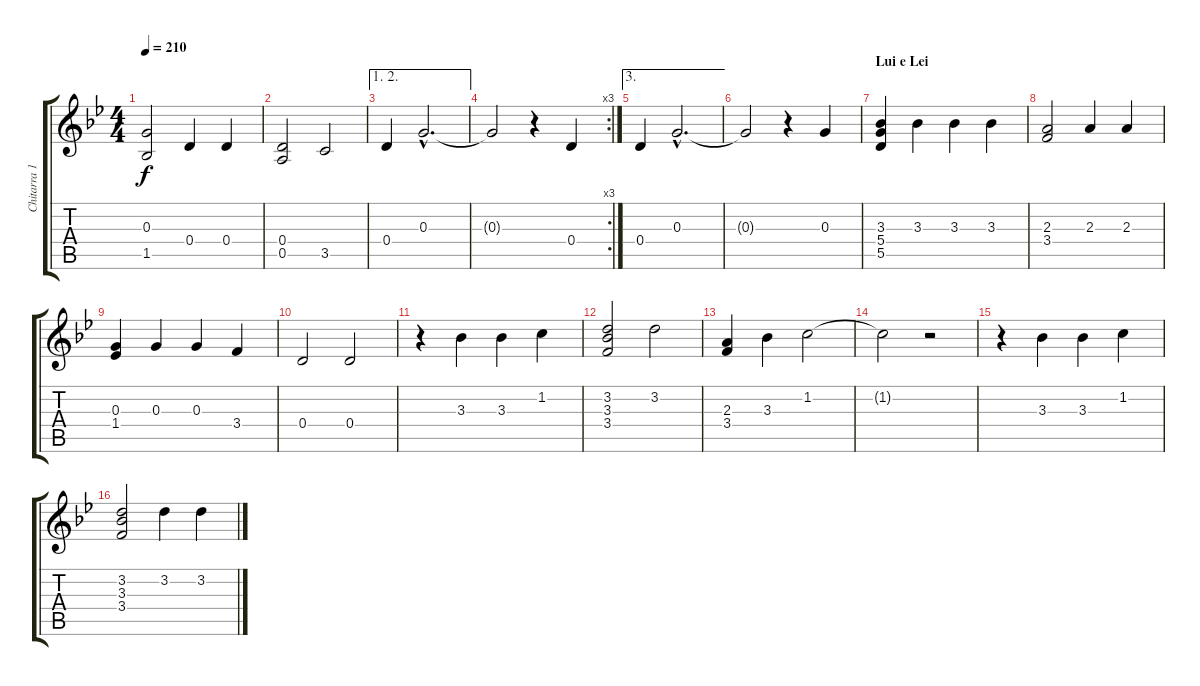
\track ("Chitarra 12 corde" "Chitarra 1") {instrument acousticguitarsteel}
\staff {score tabs}
\tuning (E4 B3 G3 D3 A2 E2) {hide}
\ts (4 4)
\tempo 210
\clef g2
\ks bb
(0.3 1.5).2{dy f} 0.4.4 0.4.4 |
(0.4 0.5).2 3.5.2 |
\ae (1 2)
0.4.4 0.3{hac}.2{d} |
\rc 3
0.3{t}.2 r.4 0.4.4 |
\ae 3
0.4.4 0.3{hac}.2{d} |
0.3{t}.2 r.4 0.3.4 |
\section ("" "Lui e Lei")
(3.3 5.4 5.5).4 3.3.4 3.3.4 3.3.4 |
(2.3 3.4).2 2.3.4 2.3.4 |
(0.3 1.4).4 0.3.4 0.3.4 3.4.4 |
0.4.2 0.4.2 |
r.4 3.3.4 3.3.4 1.2.4 |
(3.2 3.3 3.4).2 3.2.2 |
(2.3 3.4).4 3.3.4 1.2.2 |
1.2{t}.2 r.2 |
r.4 3.3.4 3.3.4 1.2.4 |
(3.2 3.3 3.4).2 3.2.4 3.2.4
